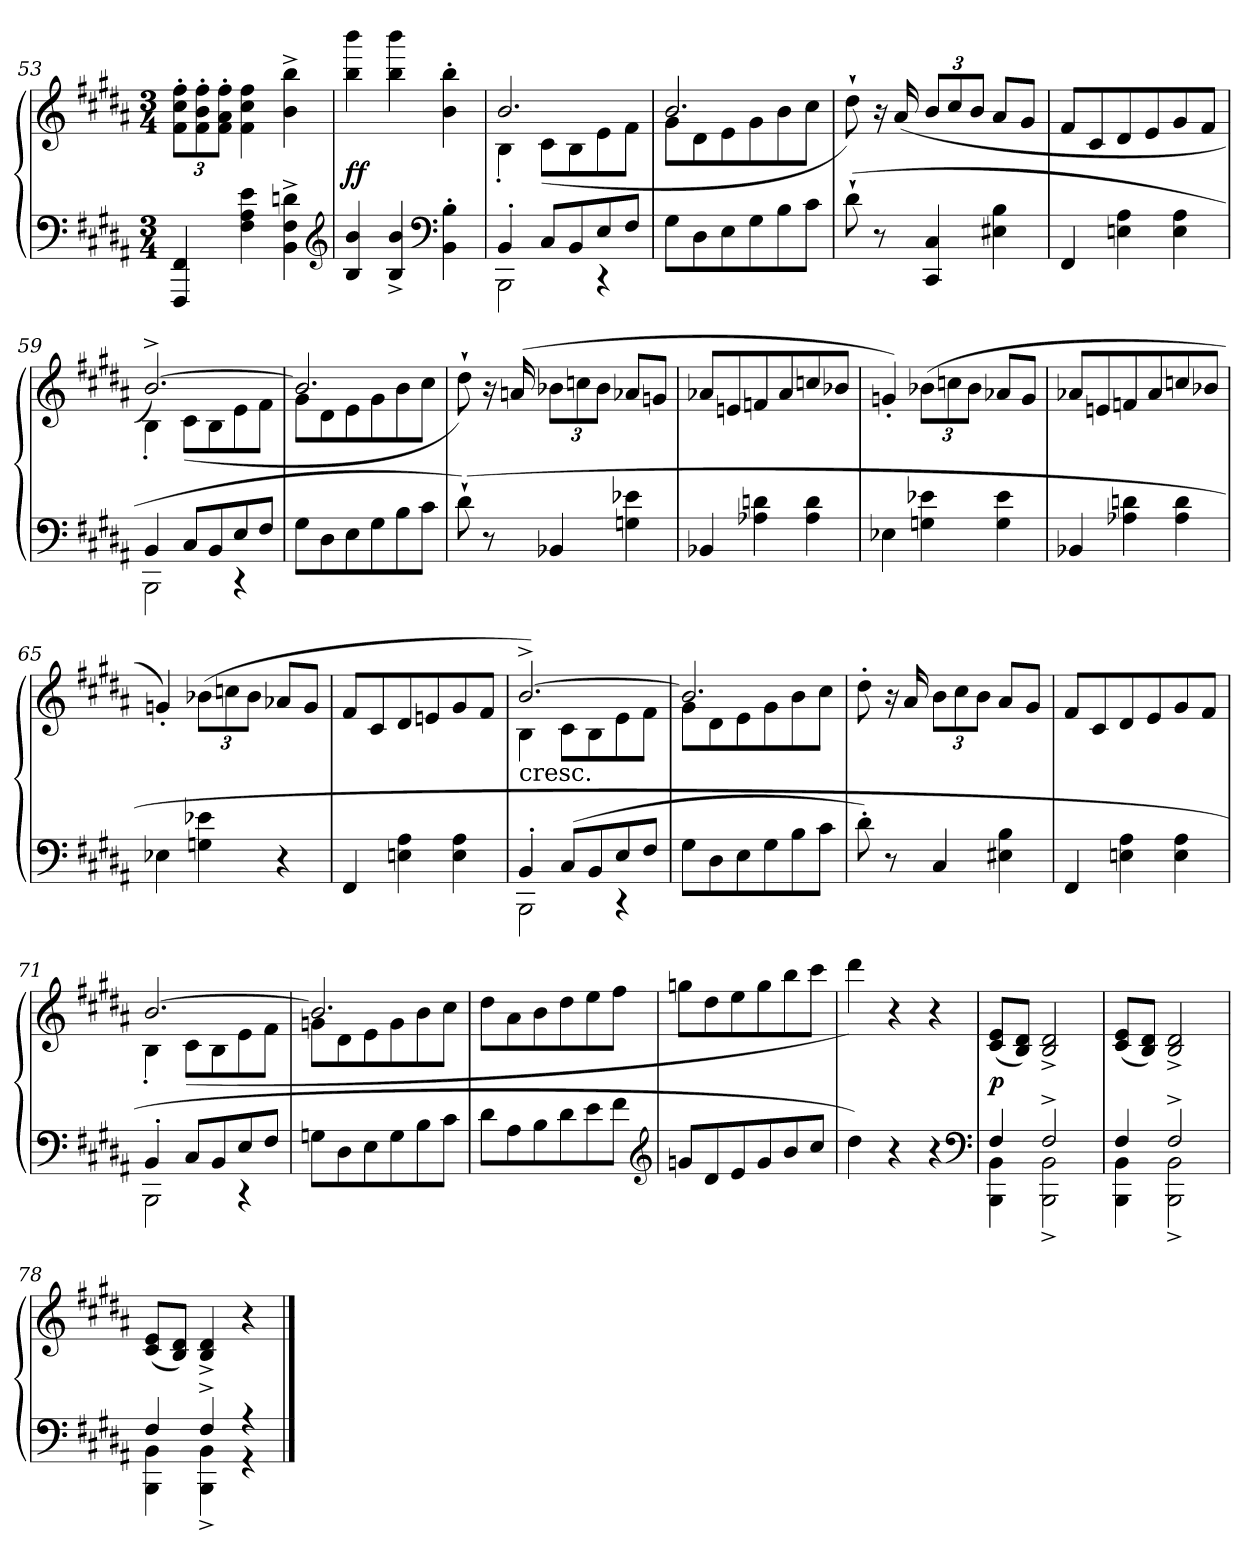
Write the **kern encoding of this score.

**kern	**kern	**dynam
*part1	*part1	*part1
*staff2	*staff1	*staff1/2
*clefF4	*clefG2	*
*k[f#c#g#d#a#]	*k[f#c#g#d#a#]	*
*B:	*B:	*
*M3/4	*M3/4	*
=53	=53	=53
4FFF#/ 4FF#/	12f#'\ 12cc#'\ 12ff#'\L	.
.	12f#'\ 12b'\ 12ff#'\	.
.	12f#'\ 12a#'\ 12ff#'\J	.
4F#\ 4A#\ 4e\	4f#\ 4cc#\ 4ff#\	.
4BB^\ 4F#^\ 4dn^\	4b^\ 4bb^\	.
*clefG2	*	*
=54	=54	=54
4B/ 4b/	4bb\ 4bbb\	ff
4B^/ 4b^/	4bb\ 4bbb\	.
*clefF4	*	*
4BB'\ 4B'\	4b'\ 4bb'\	.
=55	=55	=55
*^	*^	*
4BB'/	2BBB\	2.b/	4B'\	.
8C#/L	.	.	(8c#\L	.
8BB/	.	.	8B\	.
8E/	4r	.	8e\	.
8F#/J	.	.	8f#\J	.
*v	*v	*	*	*
=56	=56	=56	=56
8G#\L	2.b/	8g#\L	.
8D#\	.	8d#\	.
8E\	.	8e\	.
8G#\	.	8g#\	.
8B\	.	8b\	.
8c#\J	.	8cc#\J	.
*	*v	*v	*
=57	=57	=57
(8d#`\	8dd#`\)	.
8r	16r	.
.	(16a#/	.
4CC#/ 4C#/	12b/L	.
.	12cc#/	.
.	12b/J	.
4E#X\ 4B\	8a#/L	.
.	8g#/J	.
=58	=58	=58
4FF#/	8f#/L	.
.	8c#/	.
4En\ 4A#\	8d#/	.
.	8e/	.
4E\ 4A#\	8g#/	.
.	8f#/J	.
=59	=59	=59
*^	*^	*
4BB/	2BBB\	[2.b^/)	4B'\	.
8C#/L	.	.	(8c#\L	.
8BB/	.	.	8B\	.
8E/	4r	.	8e\	.
8F#/J	.	.	8f#\J	.
*v	*v	*	*	*
=60	=60	=60	=60
8G#\L	2.b/]	8g#\L	.
8D#\	.	8d#\	.
8E\	.	8e\	.
8G#\	.	8g#\	.
8B\	.	8b\	.
8c#\J	.	8cc#\J	.
*	*v	*v	*
=61	=61	=61
(8d#`\)	8dd#`\)	.
8r	16r	.
.	(16an/	.
4BB-X/	12b-X\L	.
.	12ccn\	.
.	12b-\J	.
4Gn\ 4e-X\	8a-X/L	.
.	8gn/J	.
=62	=62	=62
4BB-X/	8a-X/L	.
.	8en/	.
4A-X\ 4dn\	8fn/	.
.	8a-/	.
4A-\ 4d\	8ccn/	.
.	8b-X/J	.
=63	=63	=63
4E-X\	4gn'/)	.
4Gn\ 4e-X\	(12b-X\L	.
.	12ccn\	.
.	12b-\J	.
4G\ 4e-\	8a-X/L	.
.	8g/J	.
=64	=64	=64
4BB-X/	8a-X/L	.
.	8en/	.
4A-X\ 4dn\	8fn/	.
.	8a-/	.
4A-\ 4d\	8ccn/	.
.	8b-X/J	.
=65	=65	=65
4E-X\	4gn'/)	.
4Gn\ 4e-X\	(12b-X\L	.
.	12ccn\	.
.	12b-\J	.
4r	8a-X/L	.
.	8g/J	.
=66	=66	=66
4FF#/	8f#/L	.
.	8c#/	.
4En\ 4A#\	8d#/	.
.	8en/	.
4E\ 4A#\	8g#/	.
.	8f#/J	.
=67	=67	=67
*^	*^	*
!	!	!LO:TX:c:t=cresc.	!	!
4BB'/	2BBB\	[2.b^/)	4B\	.
(8C#/L	.	.	8c#\L	.
8BB/	.	.	8B\	.
8E/	4r	.	8e\	.
8F#/J	.	.	8f#\J	.
*v	*v	*	*	*
=68	=68	=68	=68
8G#\L	2.b/]	8g#\L	.
8D#\	.	8d#\	.
8E\	.	8e\	.
8G#\	.	8g#\	.
8B\	.	8b\	.
8c#\J	.	8cc#\J	.
*	*v	*v	*
=69	=69	=69
8d#'\)	8dd#'\	.
8r	16r	.
.	16a#/	.
4C#/	12b\L	.
.	12cc#\	.
.	12b\J	.
4E#X\ 4B\	8a#/L	.
.	8g#/J	.
=70	=70	=70
4FF#/	8f#/L	.
.	8c#/	.
4En\ 4A#\	8d#/	.
.	8e/	.
4E\ 4A#\	8g#/	.
.	8f#/J	.
=71	=71	=71
*^	*^	*
4BB'/	2BBB\	[2.b/	4B'\	.
8C#/L	.	.	(8c#\L	.
8BB/	.	.	8B\	.
8E/	4r	.	8e\	.
8F#/J	.	.	8f#\J	.
*v	*v	*	*	*
=72	=72	=72	=72
8Gn\L	2.b/]	8gn\L	.
8D#\	.	8d#\	.
8E\	.	8e\	.
8G\	.	8g\	.
8B\	.	8b\	.
8c#\J	.	8cc#\J	.
*	*v	*v	*
=73	=73	=73
8d#\L	8dd#\L	.
8A#\	8a#\	.
8B\	8b\	.
8d#\	8dd#\	.
8e\	8ee\	.
8f#\J	8ff#\J	.
*clefG2	*	*
=74	=74	=74
8gn/L	8ggn\L	.
8d#/	8dd#\	.
8e/	8ee\	.
8g/	8gg\	.
8b/	8bb\	.
8cc#/J	8ccc#\J	.
=75	=75	=75
4dd#\)	4ddd#\)	.
4r	4r	.
4r	4r	.
*clefF4	*	*
=76	=76	=76
*^	*	*
4F#/	4BBB\ 4BB\	(8c#/ 8e/L	p
.	.	8B/ 8d#/J)	.
2F#^/	2BBB^\ 2BB^\	2B^/ 2d#^/	.
=77	=77	=77	=77
4F#/	4BBB\ 4BB\	(8c#/ 8e/L	.
.	.	8B/ 8d#/J)	.
2F#^/	2BBB^\ 2BB^\	2B^/ 2d#^/	.
=78	=78	=78	=78
4F#/	4BBB\ 4BB\	(8c#/ 8e/L	.
.	.	8B/ 8d#/J)	.
4F#^/	4BBB^\ 4BB^\	4B^/ 4d#^/	.
4r	4r	4r	.
*v	*v	*	*
==	==	==
*-	*-	*-
